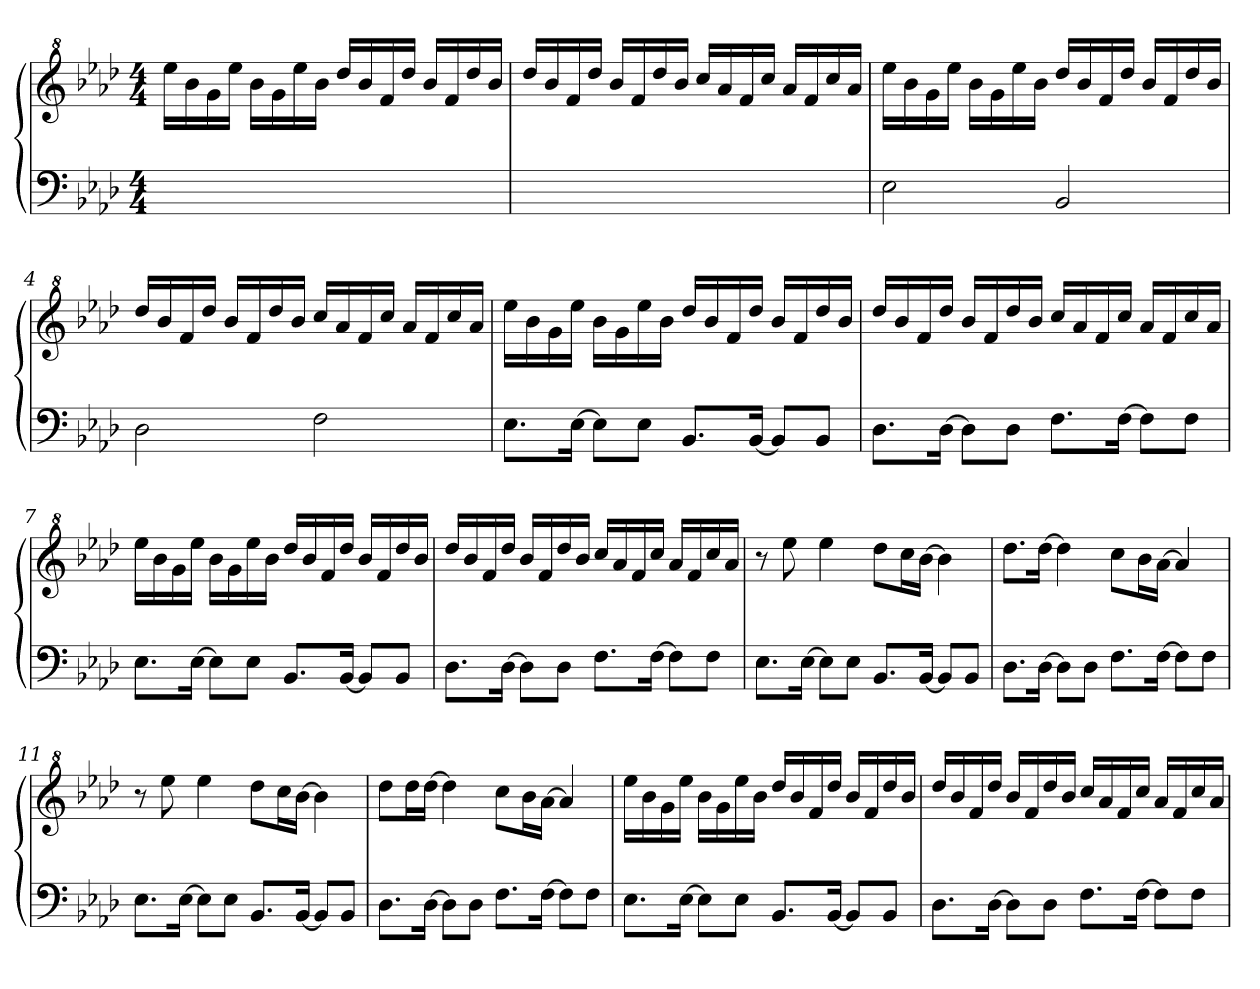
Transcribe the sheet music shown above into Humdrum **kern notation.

**kern	**kern
*part1	*part1
*staff2	*staff1
*clefF4	*clefG^2
*k[b-e-a-d-]	*k[b-e-a-d-]
*M4/4	*M4/4
*MM90	*MM90
=1	=1
1ryy	16eee-\LL
.	16bb-\
.	16gg\
.	16eee-\JJ
.	16bb-\LL
.	16gg\
.	16eee-\
.	16bb-\JJ
.	16ddd-/LL
.	16bb-/
.	16ff/
.	16ddd-/JJ
.	16bb-/LL
.	16ff/
.	16ddd-/
.	16bb-/JJ
=2	=2
1ryy	16ddd-/LL
.	16bb-/
.	16ff/
.	16ddd-/JJ
.	16bb-/LL
.	16ff/
.	16ddd-/
.	16bb-/JJ
.	16ccc/LL
.	16aa-/
.	16ff/
.	16ccc/JJ
.	16aa-/LL
.	16ff/
.	16ccc/
.	16aa-/JJ
!!LO:LB:g=z
=3	=3
2E-\	16eee-\LL
.	16bb-\
.	16gg\
.	16eee-\JJ
.	16bb-\LL
.	16gg\
.	16eee-\
.	16bb-\JJ
2BB-/	16ddd-/LL
.	16bb-/
.	16ff/
.	16ddd-/JJ
.	16bb-/LL
.	16ff/
.	16ddd-/
.	16bb-/JJ
=4	=4
2D-\	16ddd-/LL
.	16bb-/
.	16ff/
.	16ddd-/JJ
.	16bb-/LL
.	16ff/
.	16ddd-/
.	16bb-/JJ
2F\	16ccc/LL
.	16aa-/
.	16ff/
.	16ccc/JJ
.	16aa-/LL
.	16ff/
.	16ccc/
.	16aa-/JJ
!!LO:LB:g=z
=5	=5
8.E-\L	16eee-\LL
.	16bb-\
.	16gg\
[16E-\Jk	16eee-\JJ
8E-\L]	16bb-\LL
.	16gg\
8E-\J	16eee-\
.	16bb-\JJ
8.BB-/L	16ddd-/LL
.	16bb-/
.	16ff/
[16BB-/Jk	16ddd-/JJ
8BB-/L]	16bb-/LL
.	16ff/
8BB-/J	16ddd-/
.	16bb-/JJ
=6	=6
8.D-\L	16ddd-/LL
.	16bb-/
.	16ff/
[16D-\Jk	16ddd-/JJ
8D-\L]	16bb-/LL
.	16ff/
8D-\J	16ddd-/
.	16bb-/JJ
8.F\L	16ccc/LL
.	16aa-/
.	16ff/
[16F\Jk	16ccc/JJ
8F\L]	16aa-/LL
.	16ff/
8F\J	16ccc/
.	16aa-/JJ
!!LO:LB:g=z
=7	=7
8.E-\L	16eee-\LL
.	16bb-\
.	16gg\
[16E-\Jk	16eee-\JJ
8E-\L]	16bb-\LL
.	16gg\
8E-\J	16eee-\
.	16bb-\JJ
8.BB-/L	16ddd-/LL
.	16bb-/
.	16ff/
[16BB-/Jk	16ddd-/JJ
8BB-/L]	16bb-/LL
.	16ff/
8BB-/J	16ddd-/
.	16bb-/JJ
=8	=8
8.D-\L	16ddd-/LL
.	16bb-/
.	16ff/
[16D-\Jk	16ddd-/JJ
8D-\L]	16bb-/LL
.	16ff/
8D-\J	16ddd-/
.	16bb-/JJ
8.F\L	16ccc/LL
.	16aa-/
.	16ff/
[16F\Jk	16ccc/JJ
8F\L]	16aa-/LL
.	16ff/
8F\J	16ccc/
.	16aa-/JJ
=9	=9
8.E-\L	8r
.	8eee-\
[16E-\Jk	.
8E-\L]	4eee-\
8E-\J	.
8.BB-/L	8ddd-\L
.	16ccc\L
[16BB-/Jk	[16bb-\JJ
8BB-/L]	4bb-\]
8BB-/J	.
!!LO:LB:g=z
=10	=10
8.D-\L	8.ddd-\L
[16D-\Jk	[16ddd-\Jk
8D-\L]	4ddd-\]
8D-\J	.
8.F\L	8ccc\L
.	16bb-\L
[16F\Jk	[16aa-\JJ
8F\L]	4aa-/]
8F\J	.
=11	=11
8.E-\L	8r
.	8eee-\
[16E-\Jk	.
8E-\L]	4eee-\
8E-\J	.
8.BB-/L	8ddd-\L
.	16ccc\L
[16BB-/Jk	[16bb-\JJ
8BB-/L]	4bb-\]
8BB-/J	.
=12	=12
8.D-\L	8ddd-\L
.	16ddd-\L
[16D-\Jk	[16ddd-\JJ
8D-\L]	4ddd-\]
8D-\J	.
8.F\L	8ccc\L
.	16bb-\L
[16F\Jk	[16aa-\JJ
8F\L]	4aa-/]
8F\J	.
!!LO:PB:g=z
=13	=13
8.E-\L	16eee-\LL
.	16bb-\
.	16gg\
[16E-\Jk	16eee-\JJ
8E-\L]	16bb-\LL
.	16gg\
8E-\J	16eee-\
.	16bb-\JJ
8.BB-/L	16ddd-/LL
.	16bb-/
.	16ff/
[16BB-/Jk	16ddd-/JJ
8BB-/L]	16bb-/LL
.	16ff/
8BB-/J	16ddd-/
.	16bb-/JJ
=14	=14
8.D-\L	16ddd-/LL
.	16bb-/
.	16ff/
[16D-\Jk	16ddd-/JJ
8D-\L]	16bb-/LL
.	16ff/
8D-\J	16ddd-/
.	16bb-/JJ
8.F\L	16ccc/LL
.	16aa-/
.	16ff/
[16F\Jk	16ccc/JJ
8F\L]	16aa-/LL
.	16ff/
8F\J	16ccc/
.	16aa-/JJ
=	=
*-	*-
